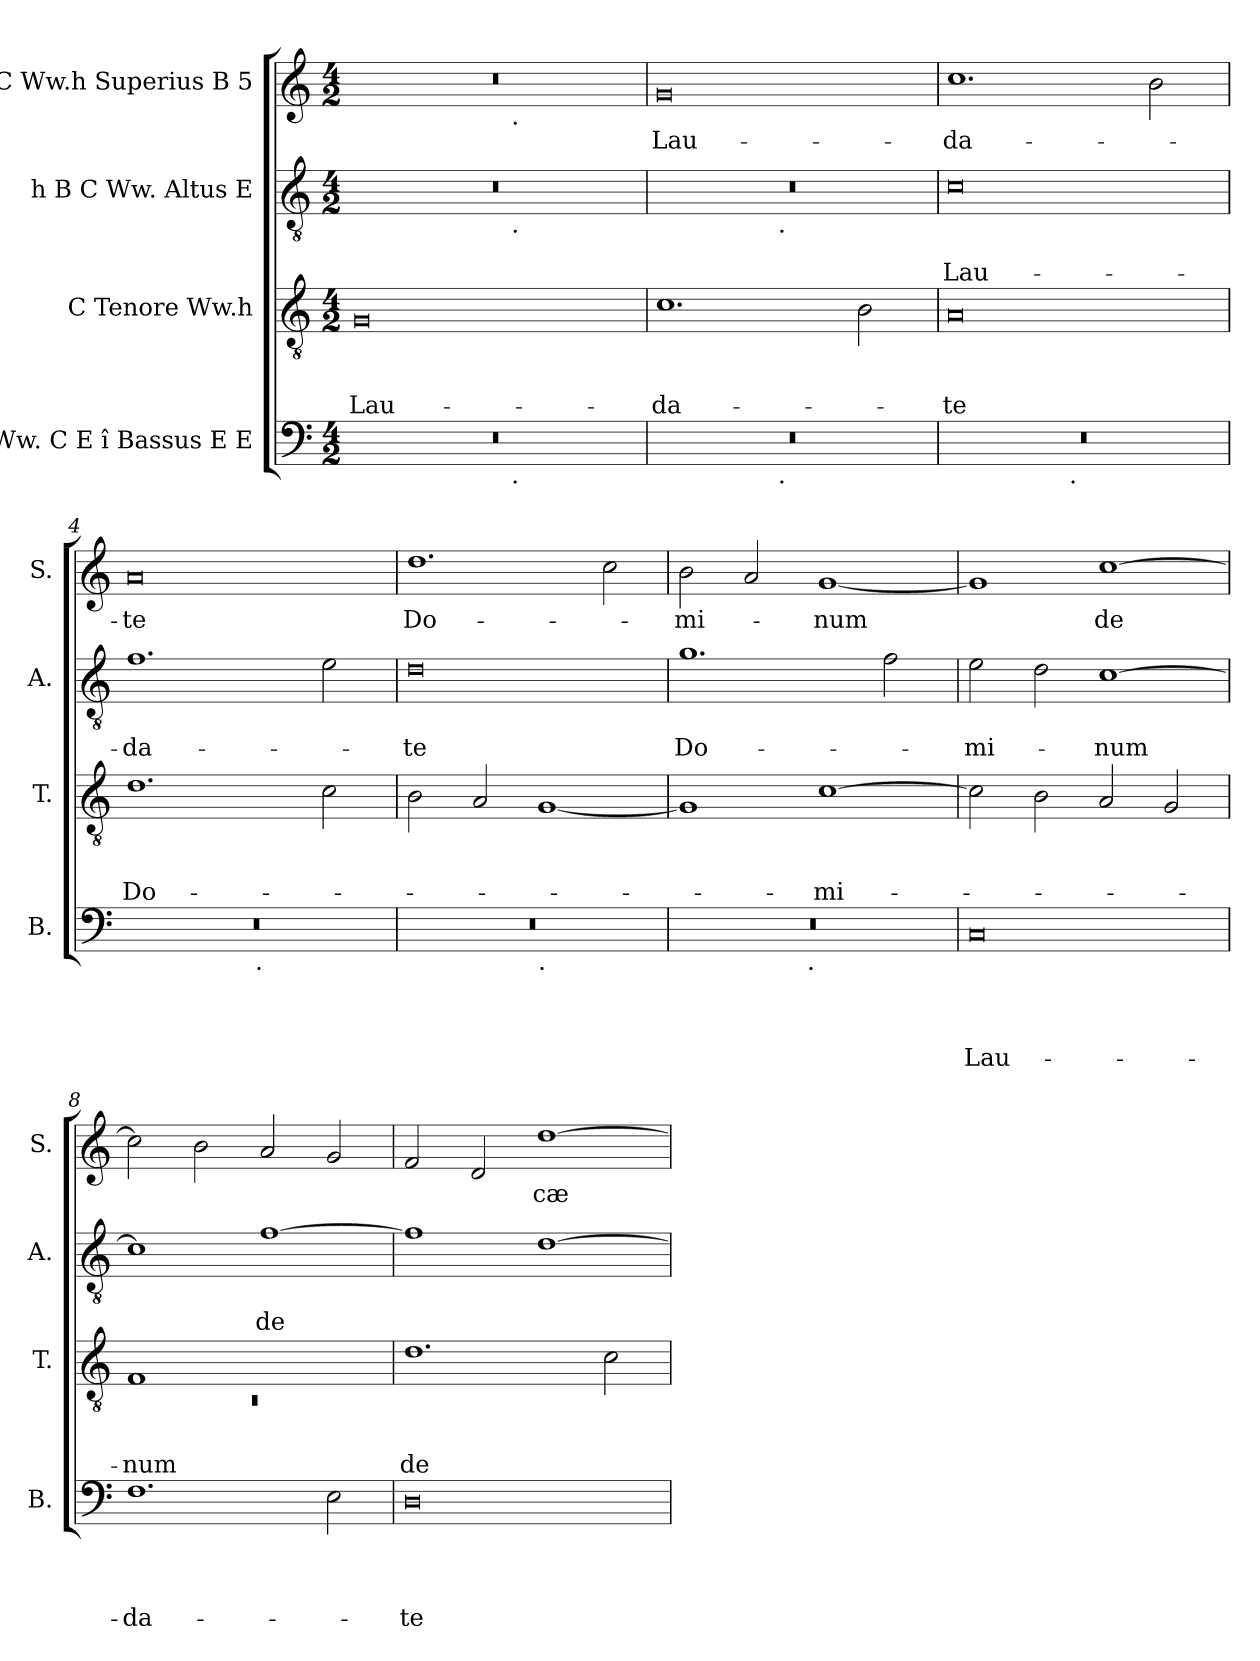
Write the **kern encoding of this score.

**kern	**text	**text	**text	**text	**kern	**text	**text	**text	**kern	**text	**text	**kern	**text
*part4	*part4	*part4	*part4	*part4	*part3	*part3	*part3	*part3	*part2	*part2	*part2	*part1	*part1
*staff4	*staff4	*staff4	*staff4	*staff4	*staff3	*staff3	*staff3	*staff3	*staff2	*staff2	*staff2	*staff1	*staff1
*I"Ww. C E î Bassus E E	*	*	*	*	*I"C Tenore Ww.h	*	*	*	*I"h B C Ww. Altus E	*	*	*I"C Ww.h Superius B 5	*
*I'B.	*	*	*	*	*I'T.	*	*	*	*I'A.	*	*	*I'S.	*
*clefF4	*	*	*	*	*clefGv2	*	*	*	*clefGv2	*	*	*clefG2	*
*k[]	*	*	*	*	*k[]	*	*	*	*k[]	*	*	*k[]	*
*C:	*	*	*	*	*C:	*	*	*	*C:	*	*	*C:	*
*M4/2	*	*	*	*	*M4/2	*	*	*	*M4/2	*	*	*M4/2	*
=1	=1	=1	=1	=1	=1	=1	=1	=1	=1	=1	=1	=1	=1
!	!	!	!	!	!	!	!	!LO:LY:b	!	!	!	!	!
*^	*	*	*	*	*	*	*	*	*^	*	*	*^	*
0r	2ryy	.	.	.	.	0G	.	.	Lau-	0r	2ryy	.	.	0r	2ryy	.
.	4...ryy	.	.	.	.	.	.	.	.	.	4...ryy	.	.	.	4...ryy	.
!	!	!	!	!	!	!	!	!	!	!	!	!	!	!	!LO:TX:b:t=.	!
!	!	!	!	!	!	!	!	!	!	!	!LO:TX:b:t=.	!	!	!	!	!
!	!LO:TX:b:t=.	!	!	!	!	!	!	!	!	!	!	!	!	!	!	!
.	1ryy	.	.	.	.	.	.	.	.	.	1ryy	.	.	.	1ryy	.
.	32ryy	.	.	.	.	.	.	.	.	.	32ryy	.	.	.	32ryy	.
=2	=2	=2	=2	=2	=2	=2	=2	=2	=2	=2	=2	=2	=2	=2	=2	=2
!	!	!	!	!	!	!	!	!	!LO:LY:b	!	!	!	!	!	!	!LO:LY:b
*	*	*	*	*	*	*	*	*	*	*	*	*	*	*v	*v	*
0r	1ryy	.	.	.	.	1.c	.	.	-da-	0r	1ryy	.	.	0g	Lau-
!	!	!	!	!	!	!	!	!	!	!	!LO:TX:b:t=.	!	!	!	!
!	!LO:TX:b:t=.	!	!	!	!	!	!	!	!	!	!	!	!	!	!
.	1ryy	.	.	.	.	.	.	.	.	.	1ryy	.	.	.	.
.	.	.	.	.	.	2B\	.	.	.	.	.	.	.	.	.
=3	=3	=3	=3	=3	=3	=3	=3	=3	=3	=3	=3	=3	=3	=3	=3
!	!	!	!	!	!	!	!	!	!LO:LY:b:rj	!	!	!	!LO:LY:b	!	!LO:LY:b
*	*	*	*	*	*	*	*	*	*	*v	*v	*	*	*	*
0r	1ryy	.	.	.	.	0A	.	.	-te	0c	.	Lau-	1.cc	-da-
!	!LO:TX:b:t=.	!	!	!	!	!	!	!	!	!	!	!	!	!
.	1ryy	.	.	.	.	.	.	.	.	.	.	.	.	.
.	.	.	.	.	.	.	.	.	.	.	.	.	2b\	.
=4	=4	=4	=4	=4	=4	=4	=4	=4	=4	=4	=4	=4	=4	=4
!	!	!	!	!	!	!	!	!	!LO:LY:b	!	!	!LO:LY:b	!	!LO:LY:b:rj
0r	2ryy	.	.	.	.	1.d	.	.	Do-	1.f	.	-da-	0a	-te
.	4...ryy	.	.	.	.	.	.	.	.	.	.	.	.	.
!	!LO:TX:b:t=.	!	!	!	!	!	!	!	!	!	!	!	!	!
.	1ryy	.	.	.	.	.	.	.	.	.	.	.	.	.
.	.	.	.	.	.	2c\	.	.	.	2e\	.	.	.	.
.	32ryy	.	.	.	.	.	.	.	.	.	.	.	.	.
=5	=5	=5	=5	=5	=5	=5	=5	=5	=5	=5	=5	=5	=5	=5
!	!	!	!	!	!	!	!	!	!	!	!	!LO:LY:b:rj	!	!LO:LY:b
0r	1ryy	.	.	.	.	2B\	.	.	.	0d	.	-te	1.dd	Do-
.	.	.	.	.	.	2A/	.	.	.	.	.	.	.	.
!	!LO:TX:b:t=.	!	!	!	!	!	!	!	!	!	!	!	!	!
.	1ryy	.	.	.	.	[<1G	.	.	.	.	.	.	.	.
.	.	.	.	.	.	.	.	.	.	.	.	.	2cc\	.
=6	=6	=6	=6	=6	=6	=6	=6	=6	=6	=6	=6	=6	=6	=6
!	!	!	!	!	!	!	!	!	!	!	!	!LO:LY:b	!	!LO:LY:b
0r	2ryy	.	.	.	.	1G]	.	.	.	1.g	.	Do-	2b\	-mi-
.	4...ryy	.	.	.	.	.	.	.	.	.	.	.	2a/	.
!	!LO:TX:b:t=.	!	!	!	!	!	!	!	!	!	!	!	!	!
.	1ryy	.	.	.	.	.	.	.	.	.	.	.	.	.
!	!	!	!	!	!	!	!	!	!LO:LY:b	!	!	!	!	!LO:LY:b
.	.	.	.	.	.	[<1c	.	.	-mi-	.	.	.	[<1g	-num
.	.	.	.	.	.	.	.	.	.	2f\	.	.	.	.
.	32ryy	.	.	.	.	.	.	.	.	.	.	.	.	.
!!LO:LB:g=z
=7	=7	=7	=7	=7	=7	=7	=7	=7	=7	=7	=7	=7	=7	=7
!	!	!	!	!	!LO:LY:b	!	!	!	!	!	!	!LO:LY:b	!	!
*v	*v	*	*	*	*	*	*	*	*	*	*	*	*	*
0C	.	.	.	Lau-	2c\]	.	.	.	2e\	.	-mi-	1g]	.
.	.	.	.	.	2B\	.	.	.	2d\	.	.	.	.
!	!	!	!	!	!	!	!	!	!	!	!LO:LY:b	!	!LO:LY:b
.	.	.	.	.	2A/	.	.	.	[>1c	.	-num	[>1cc	de
.	.	.	.	.	2G/	.	.	.	.	.	.	.	.
=8	=8	=8	=8	=8	=8	=8	=8	=8	=8	=8	=8	=8	=8
*	*	*	*	*	*^	*	*	*	*	*	*	*	*
!	!	!	!	!LO:LY:b	!	!LO:N:vis=1	!	!	!LO:LY:b	!	!	!	!	!
1.F	.	.	.	-da-	1F	0rC	.	.	-num	1c]	.	.	2cc\]	.
.	.	.	.	.	.	.	.	.	.	.	.	.	2b\	.
!	!	!	!	!	!	!	!	!	!	!	!	!LO:LY:b	!	!
.	.	.	.	.	1ryy	.	.	.	.	[>1f	.	de	2a/	.
2E\	.	.	.	.	.	.	.	.	.	.	.	.	2g/	.
*	*	*	*	*	*v	*v	*	*	*	*	*	*	*	*
=9	=9	=9	=9	=9	=9	=9	=9	=9	=9	=9	=9	=9	=9
!	!	!	!	!LO:LY:b:rj	!	!	!	!LO:LY:b	!	!	!	!	!
0D	.	.	.	-te	1.d	.	.	de	1f]	.	.	2f/	.
.	.	.	.	.	.	.	.	.	.	.	.	2d/	.
!	!	!	!	!	!	!	!	!	!	!	!	!	!LO:LY:b
.	.	.	.	.	.	.	.	.	[>1d	.	.	[>1dd	cæ-
.	.	.	.	.	2c\	.	.	.	.	.	.	.	.
=	=	=	=	=	=	=	=	=	=	=	=	=	=
*-	*-	*-	*-	*-	*-	*-	*-	*-	*-	*-	*-	*-	*-
